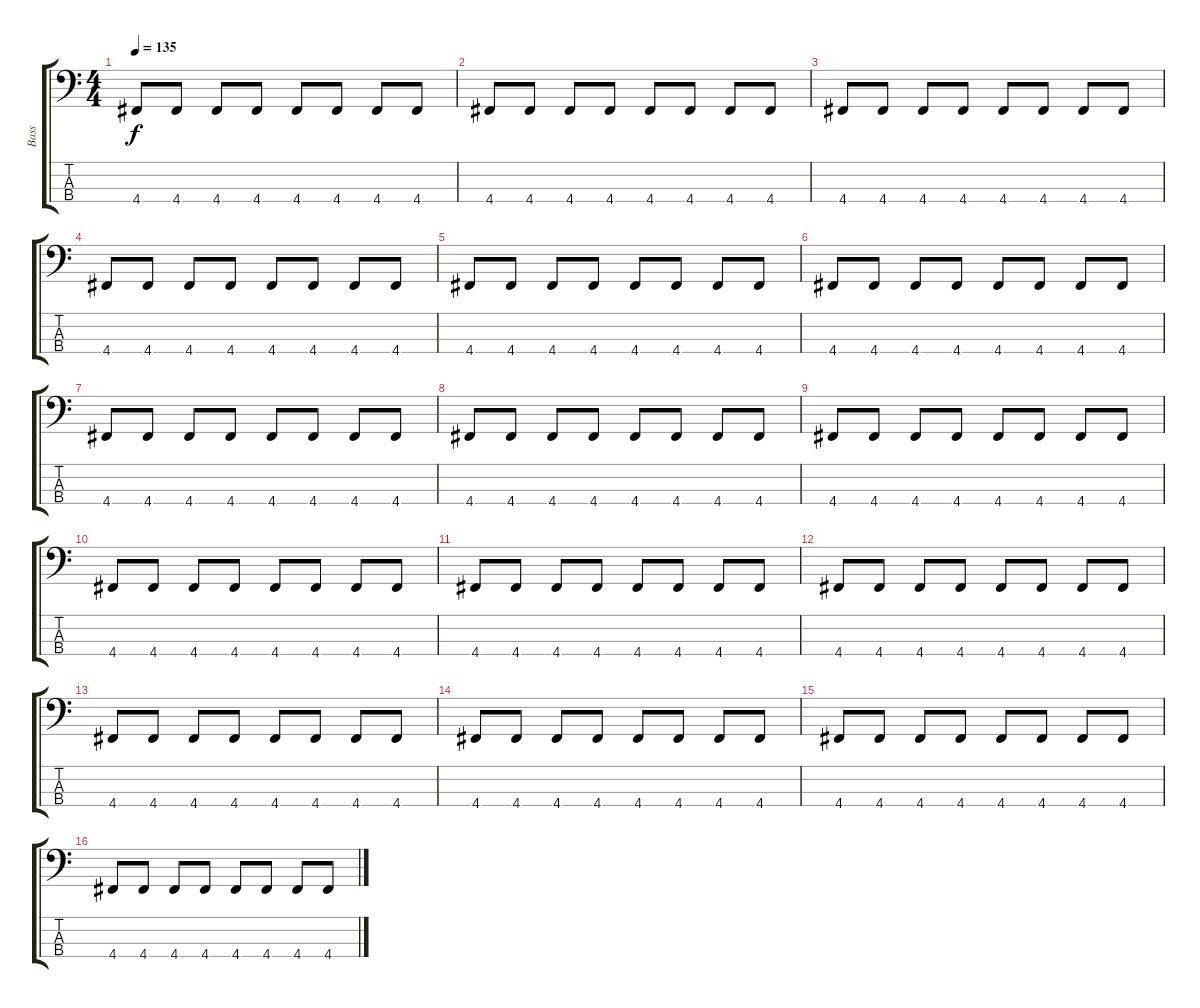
\track ("Bass" "Bass") {instrument electricbassfinger}
\staff {score tabs}
\tuning (F2 C2 G1 D1) {hide}
\ts (4 4)
\tempo 135
\clef f4
\ks c
4.4.8{dy f} 4.4.8 4.4.8 4.4.8 4.4.8 4.4.8 4.4.8 4.4.8 |
4.4.8 4.4.8 4.4.8 4.4.8 4.4.8 4.4.8 4.4.8 4.4.8 |
4.4.8 4.4.8 4.4.8 4.4.8 4.4.8 4.4.8 4.4.8 4.4.8 |
4.4.8 4.4.8 4.4.8 4.4.8 4.4.8 4.4.8 4.4.8 4.4.8 |
4.4.8 4.4.8 4.4.8 4.4.8 4.4.8 4.4.8 4.4.8 4.4.8 |
4.4.8 4.4.8 4.4.8 4.4.8 4.4.8 4.4.8 4.4.8 4.4.8 |
4.4.8 4.4.8 4.4.8 4.4.8 4.4.8 4.4.8 4.4.8 4.4.8 |
4.4.8 4.4.8 4.4.8 4.4.8 4.4.8 4.4.8 4.4.8 4.4.8 |
4.4.8 4.4.8 4.4.8 4.4.8 4.4.8 4.4.8 4.4.8 4.4.8 |
4.4.8 4.4.8 4.4.8 4.4.8 4.4.8 4.4.8 4.4.8 4.4.8 |
4.4.8 4.4.8 4.4.8 4.4.8 4.4.8 4.4.8 4.4.8 4.4.8 |
4.4.8 4.4.8 4.4.8 4.4.8 4.4.8 4.4.8 4.4.8 4.4.8 |
4.4.8 4.4.8 4.4.8 4.4.8 4.4.8 4.4.8 4.4.8 4.4.8 |
4.4.8 4.4.8 4.4.8 4.4.8 4.4.8 4.4.8 4.4.8 4.4.8 |
4.4.8 4.4.8 4.4.8 4.4.8 4.4.8 4.4.8 4.4.8 4.4.8 |
4.4.8 4.4.8 4.4.8 4.4.8 4.4.8 4.4.8 4.4.8 4.4.8
